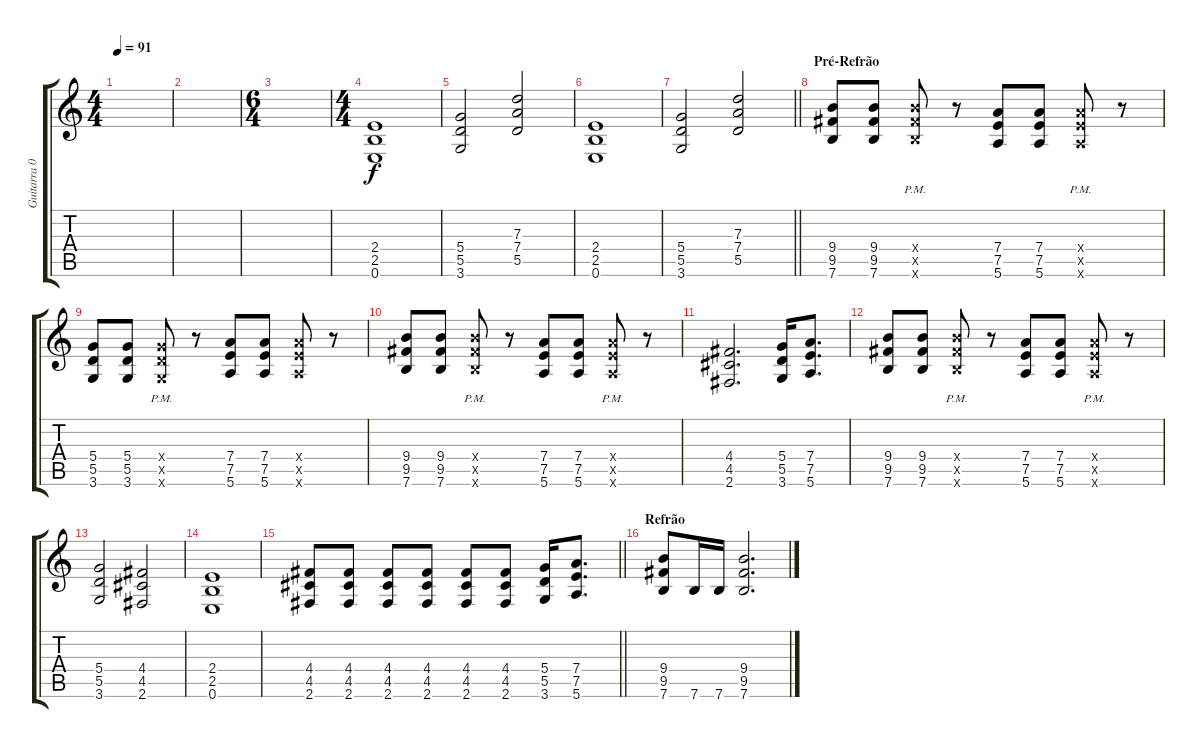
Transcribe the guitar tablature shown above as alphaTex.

\track ("Guitarra 02" "Guitarra 0") {instrument distortionguitar}
\staff {score tabs}
\tuning (E4 B3 G3 D3 A2 E2) {hide}
\ts (4 4)
\tempo 91
\clef g2
\ks c
|
|
\ts (6 4)
|
\ts (4 4)
(2.4 2.5 0.6).1 |
(5.4 5.5 3.6).2 (7.3 7.4 5.5).2 |
(2.4 2.5 0.6).1 |
\barLineRight lightlight
(5.4 5.5 3.6).2 (7.3 7.4 5.5).2 |
\section ("" "Pré-Refrão")
(9.4 9.5 7.6).8 (9.4 9.5 7.6).8 (9.4{pm x} 9.5{pm x} 7.6{pm x}).8 r.8 (7.4 7.5 5.6).8 (7.4 7.5 5.6).8 (7.4{pm x} 7.5{pm x} 5.6{pm x}).8 r.8 |
(5.4 5.5 3.6).8 (5.4 5.5 3.6).8 (5.4{pm x} 5.5{pm x} 3.6{pm x}).8 r.8 (7.4 7.5 5.6).8 (7.4 7.5 5.6).8 (7.4{x} 7.5{x} 5.6{x}).8 r.8 |
(9.4 9.5 7.6).8 (9.4 9.5 7.6).8 (9.4{pm x} 9.5{pm x} 7.6{pm x}).8 r.8 (7.4 7.5 5.6).8 (7.4 7.5 5.6).8 (7.4{pm x} 7.5{pm x} 5.6{pm x}).8 r.8 |
(4.4 4.5 2.6).2{d} (5.4 5.5 3.6).16 (7.4 7.5 5.6).8{d} |
(9.4 9.5 7.6).8 (9.4 9.5 7.6).8 (9.4{pm x} 9.5{pm x} 7.6{pm x}).8 r.8 (7.4 7.5 5.6).8 (7.4 7.5 5.6).8 (7.4{pm x} 7.5{pm x} 5.6{pm x}).8 r.8 |
(5.4 5.5 3.6).2 (4.4 4.5 2.6).2 |
(2.4 2.5 0.6).1 |
\barLineRight lightlight
(4.4 4.5 2.6).8 (4.4 4.5 2.6).8 (4.4 4.5 2.6).8 (4.4 4.5 2.6).8 (4.4 4.5 2.6).8 (4.4 4.5 2.6).8 (5.4 5.5 3.6).16 (7.4 7.5 5.6).8{d} |
\section ("" "Refrão")
(9.4 9.5 7.6).8 7.6.16 7.6.16 (9.4 9.5 7.6).2{d}
